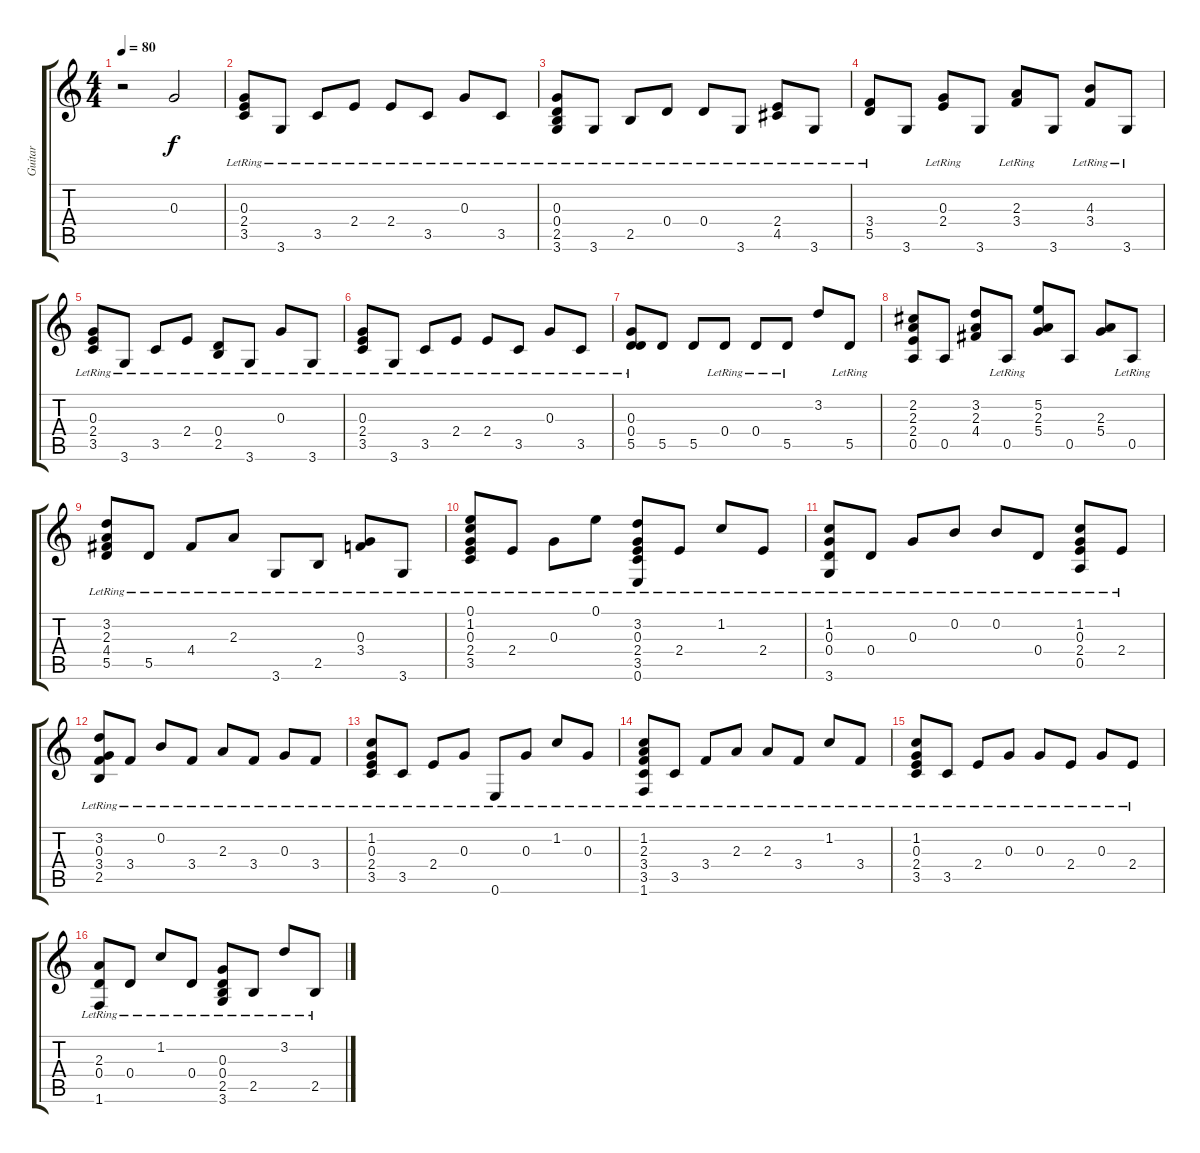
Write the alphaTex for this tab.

\track ("Guitar" "Guitar") {instrument acousticguitarsteel}
\staff {score tabs}
\tuning (E4 B3 G3 D3 A2 E2) {hide}
\ts (4 4)
\tempo 80
\clef g2
\ks c
r.2{dy f instrument acousticguitarsteel} 0.3.2 |
(0.3{lr} 2.4{lr} 3.5{lr}).8 3.6{lr}.8 3.5{lr}.8 2.4{lr}.8 2.4{lr}.8 3.5{lr}.8 0.3{lr}.8 3.5{lr}.8 |
(0.3{lr} 0.4 2.5{lr} 3.6{lr}).8 3.6{lr}.8 2.5{lr}.8 0.4{lr}.8 0.4{lr}.8 3.6{lr}.8 (2.4{lr} 4.5{lr}).8 3.6{lr}.8 |
(3.4{lr} 5.5{lr}).8 3.6.8 (0.3{lr} 2.4{lr}).8 3.6.8 (2.3{lr} 3.4{lr}).8 3.6.8 (4.3{lr} 3.4).8 3.6{lr}.8 |
(0.3{lr} 2.4{lr} 3.5{lr}).8 3.6{lr}.8 3.5{lr}.8 2.4{lr}.8 (0.4{lr} 2.5{lr}).8 3.6{lr}.8 0.3{lr}.8 3.6{lr}.8 |
(0.3{lr} 2.4{lr} 3.5{lr}).8 3.6{lr}.8 3.5{lr}.8 2.4{lr}.8 2.4{lr}.8 3.5{lr}.8 0.3{lr}.8 3.5{lr}.8 |
(0.3{lr} 0.4{lr} 5.5{lr}).8 5.5.8 5.5.8 0.4{lr}.8 0.4{lr}.8 5.5{lr}.8 3.2.8 5.5{lr}.8 |
(2.2 2.3 2.4 0.5).8 0.5.8 (3.2 2.3 4.4).8 0.5{lr}.8 (5.2 2.3 5.4).8 0.5.8 (2.3 5.4).8 0.5{lr}.8 |
(3.2{lr} 2.3{lr} 4.4{lr} 5.5{lr}).8 5.5{lr}.8 4.4{lr}.8 2.3{lr}.8 3.6{lr}.8 2.5{lr}.8 (0.3{lr} 3.4{lr}).8 3.6{lr}.8 |
(0.1{lr} 1.2{lr} 0.3{lr} 2.4{lr} 3.5{lr}).8 2.4{lr}.8 0.3{lr}.8 0.1{lr}.8 (3.2{lr} 0.3{lr} 2.4{lr} 3.5{lr} 0.6{lr}).8 2.4{lr}.8 1.2{lr}.8 2.4{lr}.8 |
(1.2{lr} 0.3{lr} 0.4{lr} 3.6{lr}).8 0.4{lr}.8 0.3{lr}.8 0.2{lr}.8 0.2{lr}.8 0.4{lr}.8 (1.2{lr} 0.3{lr} 2.4{lr} 0.5{lr}).8 2.4{lr}.8 |
(3.2{lr} 0.3{lr} 3.4{lr} 2.5{lr}).8 3.4{lr}.8 0.2{lr}.8 3.4{lr}.8 2.3{lr}.8 3.4{lr}.8 0.3{lr}.8 3.4{lr}.8 |
(1.2{lr} 0.3{lr} 2.4{lr} 3.5{lr}).8 3.5{lr}.8 2.4{lr}.8 0.3{lr}.8 0.6{lr}.8 0.3{lr}.8 1.2{lr}.8 0.3{lr}.8 |
(1.2{lr} 2.3{lr} 3.4{lr} 3.5{lr} 1.6{lr}).8 3.5{lr}.8 3.4{lr}.8 2.3{lr}.8 2.3{lr}.8 3.4{lr}.8 1.2{lr}.8 3.4{lr}.8 |
(1.2{lr} 0.3{lr} 2.4{lr} 3.5{lr}).8 3.5{lr}.8 2.4{lr}.8 0.3{lr}.8 0.3{lr}.8 2.4{lr}.8 0.3{lr}.8 2.4{lr}.8 |
(2.3{lr} 0.4{lr} 1.6{lr}).8 0.4{lr}.8 1.2{lr}.8 0.4{lr}.8 (0.3{lr} 0.4{lr} 2.5{lr} 3.6{lr}).8 2.5{lr}.8 3.2{lr}.8 2.5{lr}.8
